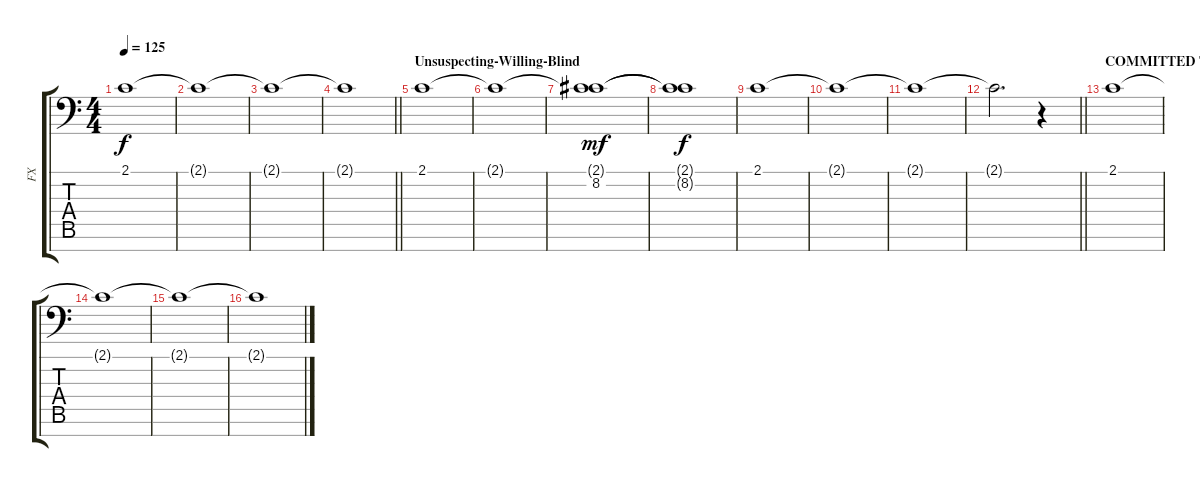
\track ("FX" "FX") {instrument fx7echoes}
\staff {score tabs}
\tuning (Bb3 F3 Db3 Ab2 Eb2 Bb1 F1) {hide}
\ts (4 4)
\tempo 125
\clef f4
\ks c
2.1.1{dy f} |
2.1{t}.1 |
2.1{t}.1 |
\barLineRight lightlight
2.1{t}.1 |
\section ("" "Unsuspecting-Willing-Blind")
2.1.1 |
2.1{t}.1 |
(2.1{t} 8.2).1{dy mf} |
(2.1{t} 8.2{t}).1{dy f} |
2.1.1 |
2.1{t}.1 |
2.1{t}.1 |
\barLineRight lightlight
2.1{t}.2{d} r.4{volume 0} |
\section ("" "COMMITTED TO A LIE")
2.1.1{volume 4} |
2.1{t}.1 |
2.1{t}.1 |
2.1{t}.1
